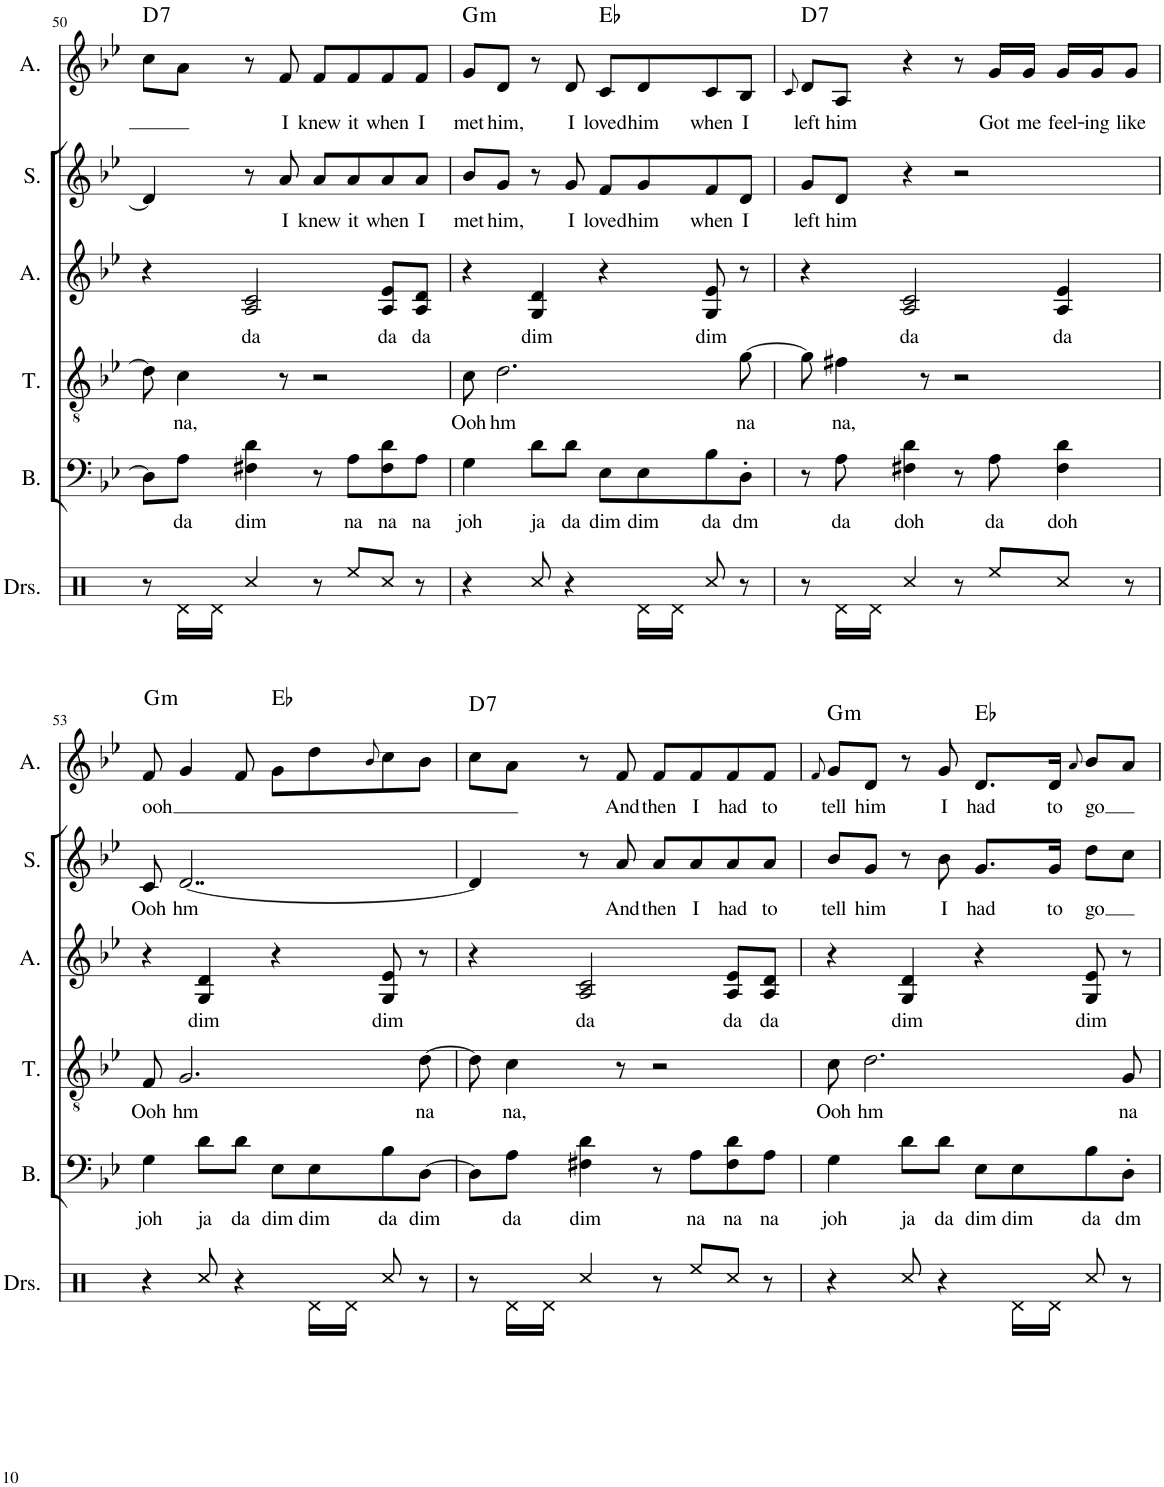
**kern	**kern	**text	**kern	**text	**kern	**text	**kern	**text	**kern	**text	**harte
*part6	*part5	*part5	*part4	*part4	*part3	*part3	*part2	*part2	*part1	*part1	*part1
*staff6	*staff5	*staff5	*staff4	*staff4	*staff3	*staff3	*staff2	*staff2	*staff1	*staff1	*
*I"Drumset	*I"Bass	*	*I"Tenor	*	*I"Alto	*	*I"Soprano	*	*I"Alto	*	*
*I'Drs.	*I'B.	*	*I'T.	*	*I'A.	*	*I'S.	*	*I'A.	*	*
!!LO:PB:g=z
*clefX	*clefF4	*	*clefGv2	*	*clefG2	*	*clefG2	*	*clefG2	*	*
*k[]	*k[b-e-]	*	*k[b-e-]	*	*k[b-e-]	*	*k[b-e-]	*	*k[b-e-]	*	*
*M4/4	*M4/4	*	*M4/4	*	*M4/4	*	*M4/4	*	*M4/4	*	*
=50	=50	=50	=50	=50	=50	=50	=50	=50	=50	=50	=50
!	!	!	!	!	!	!	!	!	!	!	!LO:H:kt=7
8r	8D\L]	.	8d\]	.	4r	.	4d/]	.	8cc\L	.	D:7
!	!	!LO:LY:b	!	!LO:LY:b	!	!	!	!	!	!	!
16Rd\LL	8A\J	da	4c\	na,	.	.	.	.	8a\J	.	.
16Rd\JJ	.	.	.	.	.	.	.	.	.	.	.
!	!	!LO:LY:b	!	!	!	!LO:LY:b	!	!	!	!	!
4Rcc/	4F#X\ 4d\	dim	.	.	2A/ 2c/	da	8r	.	8r	.	.
!	!	!	!	!	!	!	!	!LO:LY:b	!	!LO:LY:b	!
.	.	.	8r	.	.	.	8a/	I	8f/	I	.
!	!	!	!	!	!	!	!	!LO:LY:b	!	!LO:LY:b	!
8r	8r	.	2r	.	.	.	8a/L	knew	8f/L	knew	.
!	!	!LO:LY:b	!	!	!	!	!	!LO:LY:b	!	!LO:LY:b	!
8Ree/L	8A\L	na	.	.	.	.	8a/	it	8f/	it	.
!	!	!LO:LY:b	!	!	!	!LO:LY:b	!	!LO:LY:b	!	!LO:LY:b	!
8Rcc/J	8F#\ 8d\	na	.	.	8A/ 8e-/L	da	8a/	when	8f/	when	.
!	!	!LO:LY:b	!	!	!	!LO:LY:b	!	!LO:LY:b	!	!LO:LY:b	!
8r	8A\J	na	.	.	8A/ 8d/J	da	8a/J	I	8f/J	I	.
=51	=51	=51	=51	=51	=51	=51	=51	=51	=51	=51	=51
!	!	!LO:LY:b	!	!LO:LY:b	!	!	!	!LO:LY:b	!	!LO:LY:b	!LO:H:kt=m
4r	4G\	joh	8c\	Ooh	4r	.	8b-/L	met	8g/L	met	G:min
!	!	!	!	!LO:LY:b	!	!	!	!LO:LY:b	!	!LO:LY:b	!
.	.	.	2.d\	hm	.	.	8g/J	him,	8d/J	him,	.
!	!	!LO:LY:b	!	!	!	!LO:LY:b	!	!	!	!	!
8Rcc/	8d\L	ja	.	.	4G/ 4d/	dim	8r	.	8r	.	.
!	!	!LO:LY:b	!	!	!	!	!	!LO:LY:b	!	!LO:LY:b	!
4r	8d\J	da	.	.	.	.	8g/	I	8d/	I	.
!	!	!LO:LY:b	!	!	!	!	!	!LO:LY:b	!	!LO:LY:b	!
.	8E-\L	dim	.	.	4r	.	8f/L	loved	8c/L	loved	Eb:maj
!	!	!LO:LY:b	!	!	!	!	!	!LO:LY:b	!	!LO:LY:b	!
16Rd\LL	8E-\	dim	.	.	.	.	8g/	him	8d/	him	.
16Rd\JJ	.	.	.	.	.	.	.	.	.	.	.
!	!	!LO:LY:b	!	!	!	!LO:LY:b	!	!LO:LY:b	!	!LO:LY:b	!
8Rcc/	8B-\	da	.	.	8G/ 8e-/	dim	8f/	when	8c/	when	.
!	!	!LO:LY:b	!	!LO:LY:b	!	!	!	!LO:LY:b	!	!LO:LY:b	!
8r	8D'\J	dm	[8g\	na	8r	.	8d/J	I	8B-/J	I	.
=52	=52	=52	=52	=52	=52	=52	=52	=52	=52	=52	=52
.	.	.	.	.	.	.	.	.	8qc/	.	.
!	!	!	!	!	!	!	!	!LO:LY:b	!	!LO:LY:b	!LO:H:kt=7
8r	8r	.	8g\]	.	4r	.	8g/L	left	8d/L	left	D:7
!	!	!LO:LY:b	!	!LO:LY:b	!	!	!	!LO:LY:b	!	!LO:LY:b	!
16Rd\LL	8A\	da	4f#X\	na,	.	.	8d/J	him	8A/J	him	.
16Rd\JJ	.	.	.	.	.	.	.	.	.	.	.
!	!	!LO:LY:b	!	!	!	!LO:LY:b	!	!	!	!	!
4Rcc/	4F#X\ 4d\	doh	.	.	2A/ 2c/	da	4r	.	4r	.	.
.	.	.	8r	.	.	.	.	.	.	.	.
8r	8r	.	2r	.	.	.	2r	.	8r	.	.
!	!	!LO:LY:b	!	!	!	!	!	!	!	!LO:LY:b	!
8Ree/L	8A\	da	.	.	.	.	.	.	16g/LL	Got	.
!	!	!	!	!	!	!	!	!	!	!LO:LY:b	!
.	.	.	.	.	.	.	.	.	16g/JJ	me	.
!	!	!LO:LY:b	!	!	!	!LO:LY:b	!	!	!	!LO:LY:b	!
8Rcc/J	4F#\ 4d\	doh	.	.	4A/ 4e-/	da	.	.	16g/LL	feel-	.
!	!	!	!	!	!	!	!	!	!	!LO:LY:b	!
.	.	.	.	.	.	.	.	.	16g/J	-ing	.
!	!	!	!	!	!	!	!	!	!	!LO:LY:b	!
8r	.	.	.	.	.	.	.	.	8g/J	like	.
!!LO:LB:g=z
=53	=53	=53	=53	=53	=53	=53	=53	=53	=53	=53	=53
!	!	!LO:LY:b	!	!LO:LY:b	!	!	!	!LO:LY:b	!	!LO:LY:b	!LO:H:kt=m
4r	4G\	joh	8F/	Ooh	4r	.	8c/	Ooh	8f/	ooh	G:min
!	!	!	!	!LO:LY:b	!	!	!	!LO:LY:b	!	!	!
.	.	.	2.G/	hm	.	.	[2..d/	hm	4g/	.	.
!	!	!LO:LY:b	!	!	!	!LO:LY:b	!	!	!	!	!
8Rcc/	8d\L	ja	.	.	4G/ 4d/	dim	.	.	.	.	.
!	!	!LO:LY:b	!	!	!	!	!	!	!	!	!
4r	8d\J	da	.	.	.	.	.	.	8f/	.	.
!	!	!LO:LY:b	!	!	!	!	!	!	!	!	!
.	8E-\L	dim	.	.	4r	.	.	.	8g\L	.	Eb:maj
!	!	!LO:LY:b	!	!	!	!	!	!	!	!	!
16Rd\LL	8E-\	dim	.	.	.	.	.	.	8dd\	.	.
16Rd\JJ	.	.	.	.	.	.	.	.	.	.	.
.	.	.	.	.	.	.	.	.	8qb-/	.	.
!	!	!LO:LY:b	!	!	!	!LO:LY:b	!	!	!	!	!
8Rcc/	8B-\	da	.	.	8G/ 8e-/	dim	.	.	8cc\	.	.
!	!	!LO:LY:b	!	!LO:LY:b	!	!	!	!	!	!	!
8r	[8D\J	dim	[8d\	na	8r	.	.	.	8b-\J	.	.
=54	=54	=54	=54	=54	=54	=54	=54	=54	=54	=54	=54
!	!	!	!	!	!	!	!	!	!	!	!LO:H:kt=7
8r	8D\L]	.	8d\]	.	4r	.	4d/]	.	8cc\L	.	D:7
!	!	!LO:LY:b	!	!LO:LY:b	!	!	!	!	!	!	!
16Rd\LL	8A\J	da	4c\	na,	.	.	.	.	8a\J	.	.
16Rd\JJ	.	.	.	.	.	.	.	.	.	.	.
!	!	!LO:LY:b	!	!	!	!LO:LY:b	!	!	!	!	!
4Rcc/	4F#X\ 4d\	dim	.	.	2A/ 2c/	da	8r	.	8r	.	.
!	!	!	!	!	!	!	!	!LO:LY:b	!	!LO:LY:b	!
.	.	.	8r	.	.	.	8a/	And	8f/	And	.
!	!	!	!	!	!	!	!	!LO:LY:b	!	!LO:LY:b	!
8r	8r	.	2r	.	.	.	8a/L	then	8f/L	then	.
!	!	!LO:LY:b	!	!	!	!	!	!LO:LY:b	!	!LO:LY:b	!
8Ree/L	8A\L	na	.	.	.	.	8a/	I	8f/	I	.
!	!	!LO:LY:b	!	!	!	!LO:LY:b	!	!LO:LY:b	!	!LO:LY:b	!
8Rcc/J	8F#\ 8d\	na	.	.	8A/ 8e-/L	da	8a/	had	8f/	had	.
!	!	!LO:LY:b	!	!	!	!LO:LY:b	!	!LO:LY:b	!	!LO:LY:b	!
8r	8A\J	na	.	.	8A/ 8d/J	da	8a/J	to	8f/J	to	.
=55	=55	=55	=55	=55	=55	=55	=55	=55	=55	=55	=55
.	.	.	.	.	.	.	.	.	8qf/	.	.
!	!	!LO:LY:b	!	!LO:LY:b	!	!	!	!LO:LY:b	!	!LO:LY:b	!LO:H:kt=m
4r	4G\	joh	8c\	Ooh	4r	.	8b-/L	tell	8g/L	tell	G:min
!	!	!	!	!LO:LY:b	!	!	!	!LO:LY:b	!	!LO:LY:b	!
.	.	.	2.d\	hm	.	.	8g/J	him	8d/J	him	.
!	!	!LO:LY:b	!	!	!	!LO:LY:b	!	!	!	!	!
8Rcc/	8d\L	ja	.	.	4G/ 4d/	dim	8r	.	8r	.	.
!	!	!LO:LY:b	!	!	!	!	!	!LO:LY:b	!	!LO:LY:b	!
4r	8d\J	da	.	.	.	.	8b-\	I	8g/	I	.
!	!	!LO:LY:b	!	!	!	!	!	!LO:LY:b	!	!LO:LY:b	!
.	8E-\L	dim	.	.	4r	.	8.g/L	had	8.d/L	had	Eb:maj
!	!	!LO:LY:b	!	!	!	!	!	!	!	!	!
16Rd\LL	8E-\	dim	.	.	.	.	.	.	.	.	.
!	!	!	!	!	!	!	!	!LO:LY:b	!	!LO:LY:b	!
16Rd\JJ	.	.	.	.	.	.	16g/Jk	to	16d/Jk	to	.
.	.	.	.	.	.	.	.	.	8qa/	.	.
!	!	!LO:LY:b	!	!	!	!LO:LY:b	!	!LO:LY:b	!	!LO:LY:b	!
8Rcc/	8B-\	da	.	.	8G/ 8e-/	dim	8dd\L	go	8b-/L	go	.
!	!	!LO:LY:b	!	!LO:LY:b	!	!	!	!	!	!	!
8r	8D'\J	dm	8G/	na	8r	.	8cc\J	.	8a/J	.	.
=	=	=	=	=	=	=	=	=	=	=	=
*-	*-	*-	*-	*-	*-	*-	*-	*-	*-	*-	*-
